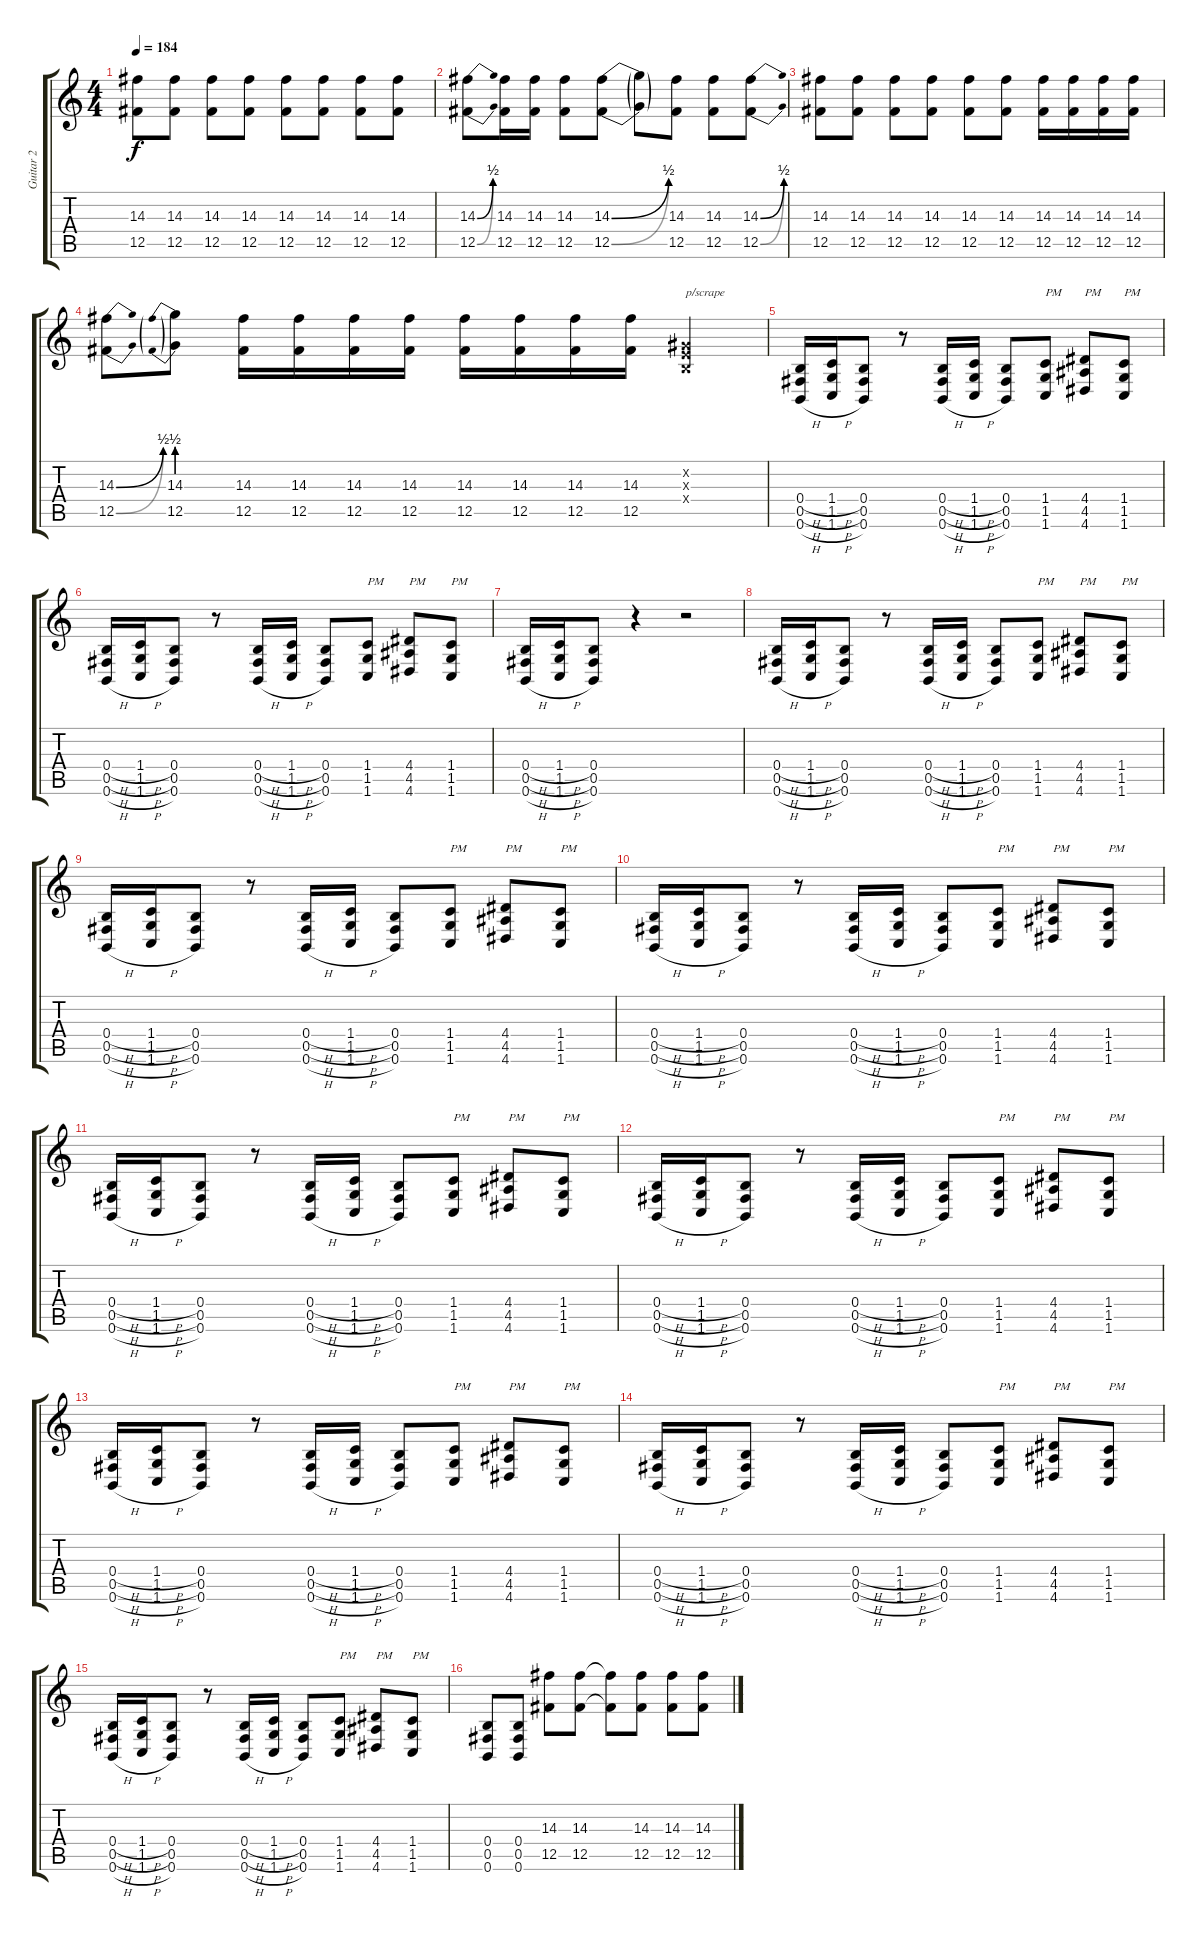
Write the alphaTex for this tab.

\track ("Guitar 2" "Guitar 2") {instrument distortionguitar}
\staff {score tabs}
\tuning (Db4 Ab3 E3 B2 Gb2 B1) {hide}
\ts (4 4)
\tempo 184
\clef g2
\ks c
(14.3 12.5).8{dy f} (14.3 12.5).8 (14.3 12.5).8 (14.3 12.5).8 (14.3 12.5).8 (14.3 12.5).8 (14.3 12.5).8 (14.3 12.5).8 |
(14.3{be (bend 0 0 60 2)} 12.5{be (bend 0 0 60 2)}).8 (14.3 12.5).16 (14.3 12.5).16 (14.3 12.5).8 (14.3{be (bend 0 0 60 2)} 12.5{be (bend 0 0 60 2)}).8 (14.3{t} 12.5{t}).8 (14.3 12.5).8 (14.3 12.5).8 (14.3{be (bend 0 0 60 2)} 12.5{be (bend 0 0 60 2)}).8 |
(14.3 12.5).8 (14.3 12.5).8 (14.3 12.5).8 (14.3 12.5).8 (14.3 12.5).8 (14.3 12.5).8 (14.3 12.5).16 (14.3 12.5).16 (14.3 12.5).16 (14.3 12.5).16 |
(14.3{be (bend 0 0 60 2)} 12.5{be (bend 0 0 60 2)}).8 (14.3{be (prebend 0 2 60 2)} 12.5{be (prebend 0 2 60 2)}).8 (14.3 12.5).16 (14.3 12.5).16 (14.3 12.5).16 (14.3 12.5).16 (14.3 12.5).16 (14.3 12.5).16 (14.3 12.5).16 (14.3 12.5).16 (0.2{x} 0.3{x} 0.4{x}).4{txt "p/scrape"} |
(0.4{h} 0.5{h} 0.6{h}).16 (1.4{h} 1.5{h} 1.6{h}).16 (0.4 0.5 0.6).8 r.8 (0.4{h} 0.5{h} 0.6{h}).16 (1.4{h} 1.5{h} 1.6{h}).16 (0.4 0.5 0.6).8 (1.4 1.5 1.6).8{txt "PM" instrument electricguitarmuted} (4.4 4.5 4.6).8{txt "PM"} (1.4 1.5 1.6).8{txt "PM"} |
(0.4{h} 0.5{h} 0.6{h}).16{instrument distortionguitar} (1.4{h} 1.5{h} 1.6{h}).16 (0.4 0.5 0.6).8 r.8 (0.4{h} 0.5{h} 0.6{h}).16 (1.4{h} 1.5{h} 1.6{h}).16 (0.4 0.5 0.6).8 (1.4 1.5 1.6).8{txt "PM" instrument electricguitarmuted} (4.4 4.5 4.6).8{txt "PM"} (1.4 1.5 1.6).8{txt "PM"} |
(0.4{h} 0.5{h} 0.6{h}).16{instrument distortionguitar} (1.4{h} 1.5{h} 1.6{h}).16 (0.4 0.5 0.6).8 r.4 r.2 |
(0.4{h} 0.5{h} 0.6{h}).16{instrument distortionguitar} (1.4{h} 1.5{h} 1.6{h}).16 (0.4 0.5 0.6).8 r.8 (0.4{h} 0.5{h} 0.6{h}).16 (1.4{h} 1.5{h} 1.6{h}).16 (0.4 0.5 0.6).8 (1.4 1.5 1.6).8{txt "PM" instrument electricguitarmuted} (4.4 4.5 4.6).8{txt "PM"} (1.4 1.5 1.6).8{txt "PM"} |
(0.4{h} 0.5{h} 0.6{h}).16{instrument distortionguitar} (1.4{h} 1.5{h} 1.6{h}).16 (0.4 0.5 0.6).8 r.8 (0.4{h} 0.5{h} 0.6{h}).16 (1.4{h} 1.5{h} 1.6{h}).16 (0.4 0.5 0.6).8 (1.4 1.5 1.6).8{txt "PM" instrument electricguitarmuted} (4.4 4.5 4.6).8{txt "PM"} (1.4 1.5 1.6).8{txt "PM"} |
(0.4{h} 0.5{h} 0.6{h}).16{instrument distortionguitar} (1.4{h} 1.5{h} 1.6{h}).16 (0.4 0.5 0.6).8 r.8 (0.4{h} 0.5{h} 0.6{h}).16 (1.4{h} 1.5{h} 1.6{h}).16 (0.4 0.5 0.6).8 (1.4 1.5 1.6).8{txt "PM" instrument electricguitarmuted} (4.4 4.5 4.6).8{txt "PM"} (1.4 1.5 1.6).8{txt "PM"} |
(0.4{h} 0.5{h} 0.6{h}).16{instrument distortionguitar} (1.4{h} 1.5{h} 1.6{h}).16 (0.4 0.5 0.6).8 r.8 (0.4{h} 0.5{h} 0.6{h}).16 (1.4{h} 1.5{h} 1.6{h}).16 (0.4 0.5 0.6).8 (1.4 1.5 1.6).8{txt "PM" instrument electricguitarmuted} (4.4 4.5 4.6).8{txt "PM"} (1.4 1.5 1.6).8{txt "PM"} |
(0.4{h} 0.5{h} 0.6{h}).16{instrument distortionguitar} (1.4{h} 1.5{h} 1.6{h}).16 (0.4 0.5 0.6).8 r.8 (0.4{h} 0.5{h} 0.6{h}).16 (1.4{h} 1.5{h} 1.6{h}).16 (0.4 0.5 0.6).8 (1.4 1.5 1.6).8{txt "PM" instrument electricguitarmuted} (4.4 4.5 4.6).8{txt "PM"} (1.4 1.5 1.6).8{txt "PM"} |
(0.4{h} 0.5{h} 0.6{h}).16{instrument distortionguitar} (1.4{h} 1.5{h} 1.6{h}).16 (0.4 0.5 0.6).8 r.8 (0.4{h} 0.5{h} 0.6{h}).16 (1.4{h} 1.5{h} 1.6{h}).16 (0.4 0.5 0.6).8 (1.4 1.5 1.6).8{txt "PM" instrument electricguitarmuted} (4.4 4.5 4.6).8{txt "PM"} (1.4 1.5 1.6).8{txt "PM"} |
(0.4{h} 0.5{h} 0.6{h}).16{instrument distortionguitar} (1.4{h} 1.5{h} 1.6{h}).16 (0.4 0.5 0.6).8 r.8 (0.4{h} 0.5{h} 0.6{h}).16 (1.4{h} 1.5{h} 1.6{h}).16 (0.4 0.5 0.6).8 (1.4 1.5 1.6).8{txt "PM" instrument electricguitarmuted} (4.4 4.5 4.6).8{txt "PM"} (1.4 1.5 1.6).8{txt "PM"} |
(0.4{h} 0.5{h} 0.6{h}).16{instrument distortionguitar} (1.4{h} 1.5{h} 1.6{h}).16 (0.4 0.5 0.6).8 r.8 (0.4{h} 0.5{h} 0.6{h}).16 (1.4{h} 1.5{h} 1.6{h}).16 (0.4 0.5 0.6).8 (1.4 1.5 1.6).8{txt "PM" instrument electricguitarmuted} (4.4 4.5 4.6).8{txt "PM"} (1.4 1.5 1.6).8{txt "PM"} |
(0.4 0.5 0.6).8{instrument distortionguitar} (0.4 0.5 0.6).8 (14.3 12.5).8 (14.3 12.5).8 (14.3{t} 12.5{t}).8 (14.3 12.5).8 (14.3 12.5).8 (14.3 12.5).8
